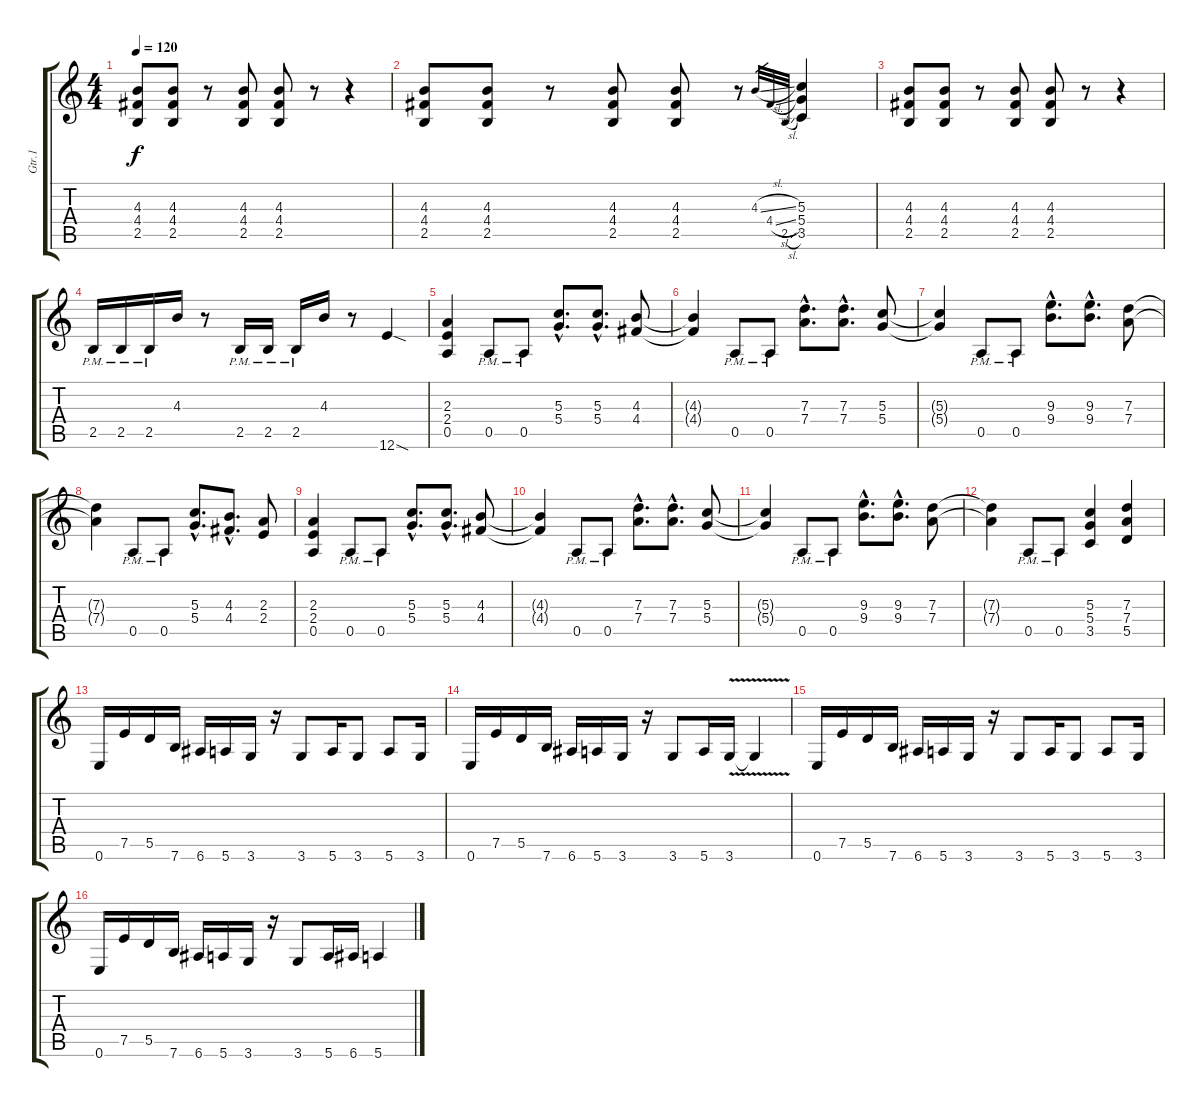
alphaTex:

\track ("Gtr.1" "Gtr.1") {instrument overdrivenguitar}
\staff {score tabs}
\tuning (E4 B3 G3 D3 A2 E2) {hide}
\ts (4 4)
\tempo 120
\clef g2
\ks c
(4.3 4.4 2.5).8{dy f} (4.3 4.4 2.5).8 r.8 (4.3 4.4 2.5).8 (4.3 4.4 2.5).8 r.8 r.4 |
(4.3 4.4 2.5).8 (4.3 4.4 2.5).8 r.8 (4.3 4.4 2.5).8 (4.3 4.4 2.5).8 r.8 4.3{sl}.32{gr} 4.4{sl}.32{gr} 2.5{sl}.32{gr} (5.3 5.4 3.5).4 |
(4.3 4.4 2.5).8 (4.3 4.4 2.5).8 r.8 (4.3 4.4 2.5).8 (4.3 4.4 2.5).8 r.8 r.4 |
2.5{pm}.16 2.5{pm}.16 2.5{pm}.16 4.3.16 r.8 2.5{pm}.16 2.5{pm}.16 2.5{pm}.16 4.3.16 r.8 12.6{sod}.4 |
(2.3 2.4 0.5).4 0.5{pm}.8 0.5{pm}.8 (5.3{hac} 5.4{hac}).8{d} (5.3{hac} 5.4{hac}).8{d} (4.3 4.4).8 |
(4.3{t} 4.4{t}).4 0.5{pm}.8 0.5{pm}.8 (7.3{hac} 7.4{hac}).8{d} (7.3{hac} 7.4{hac}).8{d} (5.3 5.4).8 |
(5.3{t} 5.4{t}).4 0.5{pm}.8 0.5{pm}.8 (9.3{hac} 9.4{hac}).8{d} (9.3{hac} 9.4{hac}).8{d} (7.3 7.4).8 |
(7.3{t} 7.4{t}).4 0.5{pm}.8 0.5{pm}.8 (5.3{hac} 5.4{hac}).8{d} (4.3{hac} 4.4{hac}).8{d} (2.3 2.4).8 |
(2.3 2.4 0.5).4 0.5{pm}.8 0.5{pm}.8 (5.3{hac} 5.4{hac}).8{d} (5.3{hac} 5.4{hac}).8{d} (4.3 4.4).8 |
(4.3{t} 4.4{t}).4 0.5{pm}.8 0.5{pm}.8 (7.3{hac} 7.4{hac}).8{d} (7.3{hac} 7.4{hac}).8{d} (5.3 5.4).8 |
(5.3{t} 5.4{t}).4 0.5{pm}.8 0.5{pm}.8 (9.3{hac} 9.4{hac}).8{d} (9.3{hac} 9.4{hac}).8{d} (7.3 7.4).8 |
(7.3{t} 7.4{t}).4 0.5{pm}.8 0.5{pm}.8 (5.3 5.4 3.5).4 (7.3 7.4 5.5).4 |
0.6.16 7.5.16 5.5.16 7.6.16 6.6.16 5.6.16 3.6.16 r.16 3.6.8 5.6.16 3.6.8 5.6.8 3.6.16 |
0.6.16 7.5.16 5.5.16 7.6.16 6.6.16 5.6.16 3.6.16 r.16 3.6.8 5.6.16 3.6{v}.16 3.6{t}.4 |
0.6.16 7.5.16 5.5.16 7.6.16 6.6.16 5.6.16 3.6.16 r.16 3.6.8 5.6.16 3.6.8 5.6.8 3.6.16 |
0.6.16 7.5.16 5.5.16 7.6.16 6.6.16 5.6.16 3.6.16 r.16 3.6.8 5.6.16 6.6.16 5.6.4
